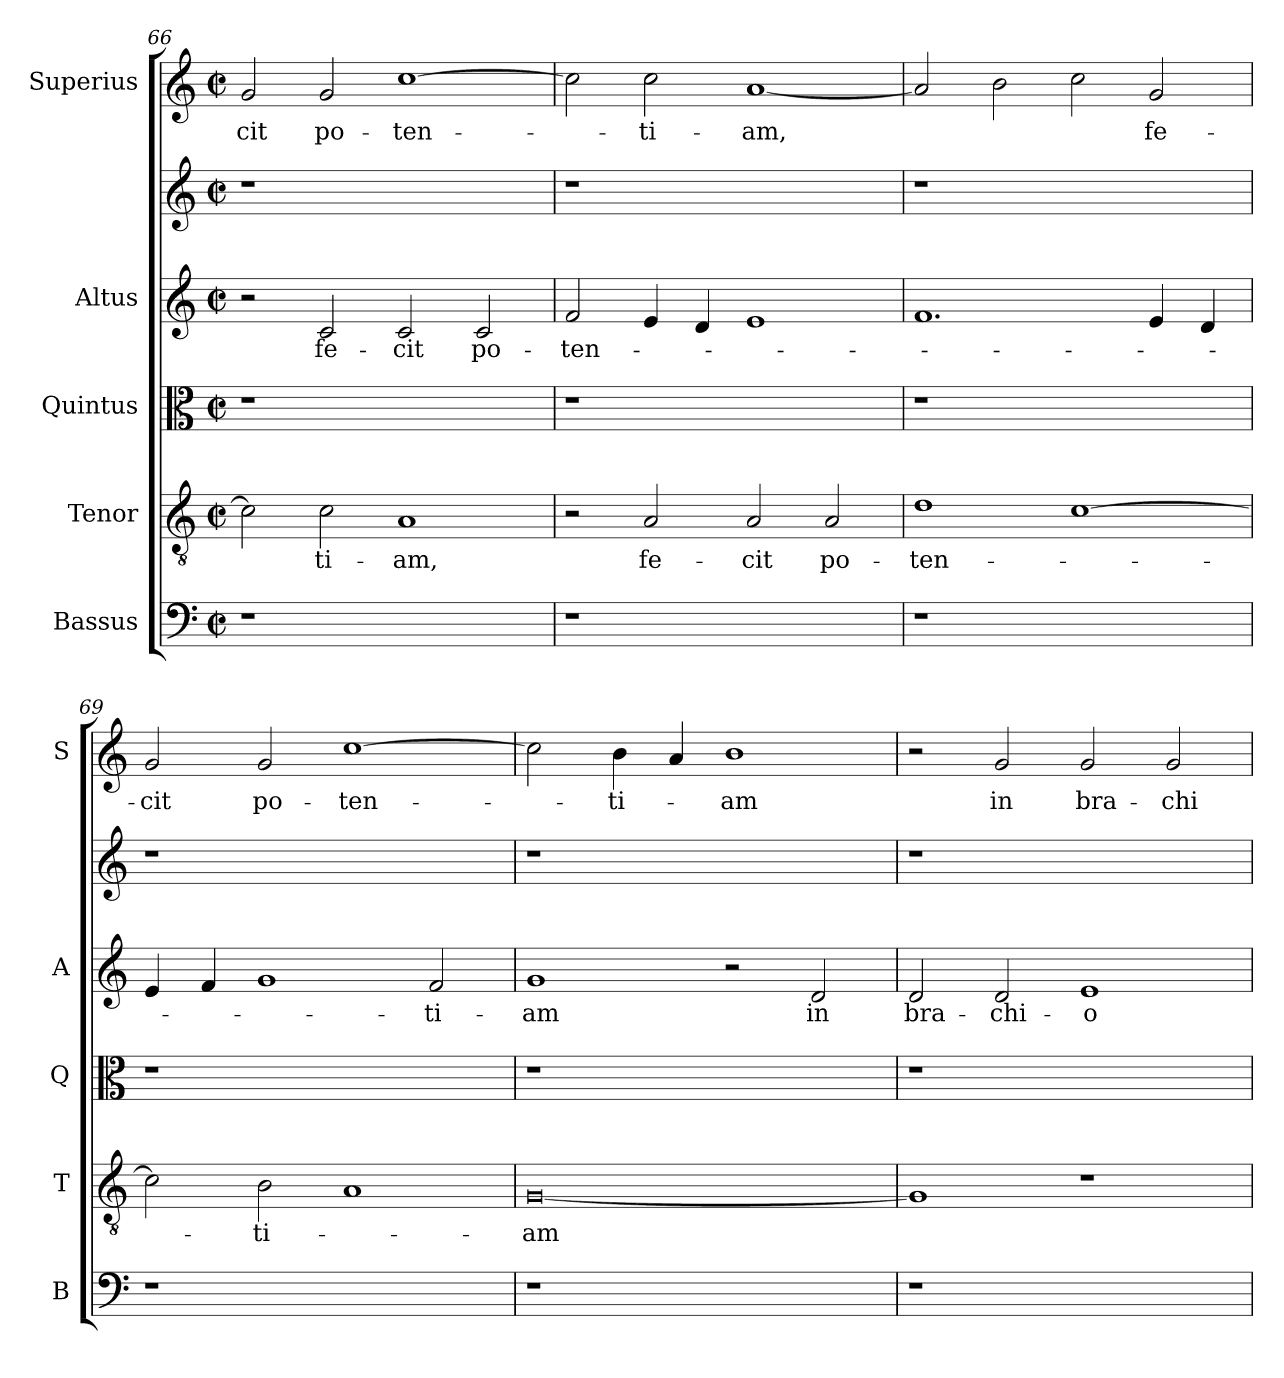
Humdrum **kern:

**kern	**kern	**text	**kern	**kern	**text	**kern	**kern	**text
*part6	*part5	*part5	*part4	*part3	*part3	*part2	*part1	*part1
*staff6	*staff5	*staff5	*staff4	*staff3	*staff3	*staff2	*staff1	*staff1
*I"Bassus	*I"Tenor	*	*I"Quintus	*I"Altus	*	*	*I"Superius	*
*I'B	*I'T	*	*I'Q	*I'A	*	*	*I'S	*
*clefF4	*clefGv2	*	*clefC3	*clefG2	*	*clefG2	*clefG2	*
*k[]	*k[]	*	*k[]	*k[]	*	*k[]	*k[]	*
*C:	*C:	*	*C:	*C:	*	*C:	*C:	*
*M2/2	*M2/2	*	*M2/2	*M2/2	*	*M2/2	*M2/2	*
*met(c|)	*met(c|)	*	*met(c|)	*met(c|)	*	*met(c|)	*met(c|)	*
=66	=66	=66	=66	=66	=66	=66	=66	=66
!	!	!	!	!	!	!	!	!LO:LY:b
1r	2c\]	.	1r	2r	.	1r	2g/	-cit
!	!	!LO:LY:b	!	!	!LO:LY:b	!	!	!LO:LY:b
.	2c\	-ti-	.	2c/	fe-	.	2g/	po-
!	!	!LO:LY:b	!	!	!LO:LY:b	!	!	!LO:LY:b
1ryy	1A	-am,	1ryy	2c/	-cit	1ryy	[1cc	-ten-
!	!	!	!	!	!LO:LY:b	!	!	!
.	.	.	.	2c/	po-	.	.	.
=67	=67	=67	=67	=67	=67	=67	=67	=67
!	!	!	!	!	!LO:LY:b	!	!	!
1r	2r	.	1r	2f/	-ten-	1r	2cc\]	.
!	!	!LO:LY:b	!	!	!	!	!	!LO:LY:b
.	2A/	fe-	.	4e/	.	.	2cc\	-ti-
.	.	.	.	4d/	.	.	.	.
!	!	!LO:LY:b	!	!	!	!	!	!LO:LY:b
1ryy	2A/	-cit	1ryy	1e	.	1ryy	[1a	-am,
!	!	!LO:LY:b	!	!	!	!	!	!
.	2A/	po-	.	.	.	.	.	.
!!LO:PB:g=z
=68	=68	=68	=68	=68	=68	=68	=68	=68
!	!	!LO:LY:b	!	!	!	!	!	!
1r	1d	-ten-	1r	1.f	.	1r	2a/]	.
.	.	.	.	.	.	.	2b\	.
1ryy	[1c	.	1ryy	.	.	1ryy	2cc\	.
!	!	!	!	!	!	!	!	!LO:LY:b
.	.	.	.	4e/	.	.	2g/	fe-
.	.	.	.	4d/	.	.	.	.
=69	=69	=69	=69	=69	=69	=69	=69	=69
!	!	!	!	!	!	!	!	!LO:LY:b
1r	2c\]	.	1r	4e/	.	1r	2g/	-cit
.	.	.	.	4f/	.	.	.	.
!	!	!LO:LY:b	!	!	!	!	!	!LO:LY:b
.	2B\	-ti-	.	1g	.	.	2g/	po-
!	!	!	!	!	!	!	!	!LO:LY:b
1ryy	1A	.	1ryy	.	.	1ryy	[1cc	-ten-
!	!	!	!	!	!LO:LY:b	!	!	!
.	.	.	.	2f/	-ti-	.	.	.
=70	=70	=70	=70	=70	=70	=70	=70	=70
!	!	!LO:LY:b	!	!	!LO:LY:b	!	!	!
1r	[0G	-am	1r	1g	-am	1r	2cc\]	.
!	!	!	!	!	!	!	!	!LO:LY:b
.	.	.	.	.	.	.	4b\	-ti-
.	.	.	.	.	.	.	4a/	.
!	!	!	!	!	!	!	!	!LO:LY:b
1ryy	.	.	1ryy	2r	.	1ryy	1b	-am
!	!	!	!	!	!LO:LY:b	!	!	!
.	.	.	.	2d/	in	.	.	.
=71	=71	=71	=71	=71	=71	=71	=71	=71
!	!	!	!	!	!LO:LY:b	!	!	!
1r	1G]	.	1r	2d/	bra-	1r	2r	.
!	!	!	!	!	!LO:LY:b	!	!	!LO:LY:b
.	.	.	.	2d/	-chi-	.	2g/	in
!	!	!	!	!	!LO:LY:b	!	!	!LO:LY:b
1ryy	1r	.	1ryy	1e	-o	1ryy	2g/	bra-
!	!	!	!	!	!	!	!	!LO:LY:b
.	.	.	.	.	.	.	2g/	-chi-
=	=	=	=	=	=	=	=	=
*-	*-	*-	*-	*-	*-	*-	*-	*-
